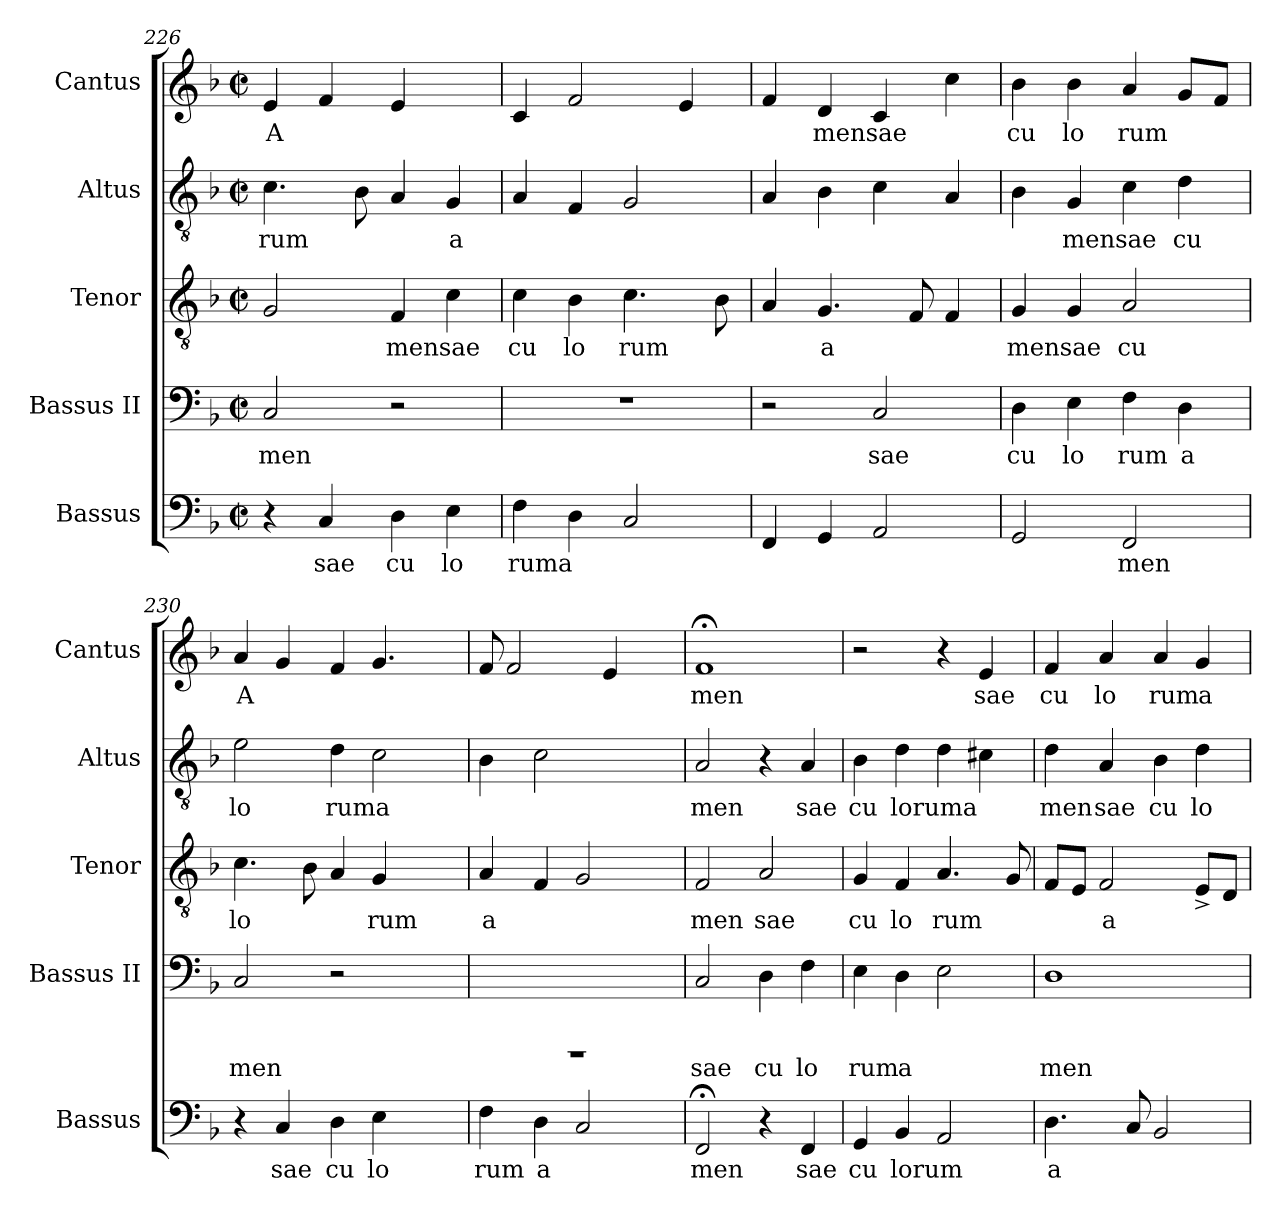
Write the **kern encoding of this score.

**kern	**text	**kern	**text	**kern	**text	**kern	**text	**kern	**text
*part5	*part5	*part4	*part4	*part3	*part3	*part2	*part2	*part1	*part1
*staff5	*staff5	*staff4	*staff4	*staff3	*staff3	*staff2	*staff2	*staff1	*staff1
*I"Bassus	*	*I"Bassus II	*	*I"Tenor	*	*I"Altus	*	*I"Cantus	*
*I'Bassus	*	*I'Bassus II	*	*I'Tenor	*	*I'Altus	*	*I'Cantus	*
*clefF4	*	*clefF4	*	*clefGv2	*	*clefGv2	*	*clefG2	*
*k[b-]	*	*k[b-]	*	*k[b-]	*	*k[b-]	*	*k[b-]	*
*F:	*	*F:	*	*F:	*	*F:	*	*F:	*
*M2/2	*	*M2/2	*	*M2/2	*	*M2/2	*	*M2/2	*
*met(c|)	*	*met(c|)	*	*met(c|)	*	*met(c|)	*	*met(c|)	*
=226	=226	=226	=226	=226	=226	=226	=226	=226	=226
!	!	!	!LO:LY:b:cj	!	!	!	!LO:LY:b	!	!LO:LY:b:cj
4r	.	2C/	men	2G/	.	4.c\	rum	4e/	A
!	!LO:LY:b:cj	!	!	!	!	!	!	!	!
4C/	sae	.	.	.	.	.	.	4f/	.
.	.	.	.	.	.	8B-\	.	.	.
!	!LO:LY:b:cj	!	!	!	!LO:LY:b:cj	!	!	!	!
4D\	cu	2r	.	4F/	mensae	4A/	.	4e/	.
!	!LO:LY:b:cj	!	!	!	!	!	!LO:LY:b:cj	!	!
4E\	lo	.	.	4c\	.	4G/	a	4ryy	.
=227	=227	=227	=227	=227	=227	=227	=227	=227	=227
!	!LO:LY:b:cj	!	!	!	!LO:LY:b:cj	!	!	!	!
4F\	ruma	1r	.	4c\	cu	4A/	.	4c/	.
!	!	!	!	!	!LO:LY:b:cj	!	!	!	!
4D\	.	.	.	4B-\	lo	4F/	.	2f/	.
!	!	!	!	!	!LO:LY:b	!	!	!	!
2C/	.	.	.	4.c\	rum	2G/	.	.	.
.	.	.	.	.	.	.	.	4e/	.
.	.	.	.	8B-\	.	.	.	.	.
=228	=228	=228	=228	=228	=228	=228	=228	=228	=228
4FF/	.	2r	.	4A/	.	4A/	.	4f/	.
!	!	!	!	!	!LO:LY:b:cj	!	!	!	!LO:LY:b
4GG/	.	.	.	4.G/	a	4B-\	.	4d/	mensae
!	!	!	!LO:LY:b:cj	!	!	!	!	!	!
2AA/	.	2C/	sae	.	.	4c\	.	4c/	.
.	.	.	.	8F/	.	.	.	.	.
.	.	.	.	4F/	.	4A/	.	4cc\	.
=229	=229	=229	=229	=229	=229	=229	=229	=229	=229
!	!	!	!LO:LY:b:cj	!	!LO:LY:b:cj	!	!	!	!LO:LY:b:cj
2GG/	.	4D\	cu	4G/	mensae	4B-\	.	4b-\	cu
!	!	!	!LO:LY:b:cj	!	!	!	!LO:LY:b:cj	!	!LO:LY:b:cj
.	.	4E\	lo	4G/	.	4G/	mensae	4b-\	lo
!	!LO:LY:b:cj	!	!LO:LY:b:cj	!	!LO:LY:b:cj	!	!	!	!LO:LY:b
2FF/	men	4F\	rum	2A/	cu	4c\	.	4a/	rum
!	!	!	!LO:LY:b:cj	!	!	!	!LO:LY:b:cj	!	!
.	.	4D\	a	.	.	4d\	cu	8g/L	.
.	.	.	.	.	.	.	.	8f/J	.
!!LO:PB:g=z
=230	=230	=230	=230	=230	=230	=230	=230	=230	=230
!	!	!	!LO:LY:b:cj	!	!LO:LY:b:cj	!	!LO:LY:b:cj	!	!LO:LY:b:cj
4r	.	2C/	men	4.c\	lo	2e\	lo	4a/	A
!	!LO:LY:b:cj	!	!	!	!	!	!	!	!
4C/	sae	.	.	.	.	.	.	4g/	.
.	.	.	.	8B-\	.	.	.	.	.
!	!LO:LY:b:cj	!	!	!	!	!	!LO:LY:b:cj	!	!
4D\	cu	2r	.	4A/	.	4d\	ruma	4f/	.
!	!LO:LY:b:cj	!	!	!	!LO:LY:b:cj	!	!	!	!
4E\	lo	.	.	4G/	rum	2c\	.	4.g/	.
4ryy	.	4ryy	.	4ryy	.	.	.	.	.
.	.	.	.	.	.	.	.	8ryy	.
=231	=231	=231	=231	=231	=231	=231	=231	=231	=231
!	!LO:LY:b:cj	!LO:N:vis=1	!	!	!LO:LY:b:cj	!	!	!	!
4F\	rum	1rEEE	.	4A/	a	4B-\	.	8f/	.
.	.	.	.	.	.	.	.	2f/	.
!	!LO:LY:b:cj	!	!	!	!	!	!	!	!
4D\	a	.	.	4F/	.	2c\	.	.	.
2C/	.	.	.	2G/	.	.	.	.	.
.	.	.	.	.	.	.	.	4e/	.
.	.	.	.	.	.	4ryy	.	.	.
.	.	.	.	.	.	.	.	8ryy	.
=232	=232	=232	=232	=232	=232	=232	=232	=232	=232
!	!LO:LY:b:cj	!	!LO:LY:b:cj	!	!LO:LY:b:cj	!	!LO:LY:b:cj	!	!LO:LY:b:cj
2FF;/	men	2C/	sae	2F/	men	2A/	men	1f;<	men
!	!	!	!LO:LY:b:cj	!	!LO:LY:b:cj	!	!	!	!
4r	.	4D\	cu	2A/	sae	4r	.	.	.
!	!LO:LY:b:cj	!	!LO:LY:b:cj	!	!	!	!LO:LY:b:cj	!	!
4FF/	sae	4F\	lo	.	.	4A/	sae	.	.
=233	=233	=233	=233	=233	=233	=233	=233	=233	=233
!	!LO:LY:b:cj	!	!LO:LY:b:cj	!	!LO:LY:b:cj	!	!LO:LY:b:cj	!	!
4GG/	cu	4E\	rum	4G/	cu	4B-\	cu	2r	.
!	!LO:LY:b	!	!LO:LY:b:cj	!	!LO:LY:b:cj	!	!LO:LY:b	!	!
4BB-/	lorum	4D\	a	4F/	lo	4d\	loruma	.	.
!	!	!	!	!	!LO:LY:b	!	!	!	!
2AA/	.	2E\	.	4.A/	rum	4d\	.	4r	.
!	!	!	!	!	!	!	!	!	!LO:LY:b:cj
.	.	.	.	.	.	4c#\	.	4e/	sae
.	.	.	.	8G/	.	.	.	.	.
=234	=234	=234	=234	=234	=234	=234	=234	=234	=234
!	!LO:LY:b:cj	!	!LO:LY:b:cj	!	!	!	!LO:LY:b:cj	!	!LO:LY:b:cj
4.D\	a	1D	men	8F/L	.	4d\	men	4f/	cu
.	.	.	.	8E/J	.	.	.	.	.
!	!	!	!	!	!LO:LY:b:cj	!	!LO:LY:b:cj	!	!LO:LY:b:cj
.	.	.	.	2F/	a	4A/	sae	4a/	lo
8C/	.	.	.	.	.	.	.	.	.
!	!	!	!	!	!	!	!LO:LY:b:cj	!	!LO:LY:b:cj
2BB-/	.	.	.	.	.	4B-\	cu	4a/	rum
!	!	!	!	!	!	!	!LO:LY:b:cj	!	!LO:LY:b:cj
.	.	.	.	8E^>/L	.	4d\	lo	4g/	a
.	.	.	.	8D/J	.	.	.	.	.
=	=	=	=	=	=	=	=	=	=
*-	*-	*-	*-	*-	*-	*-	*-	*-	*-
